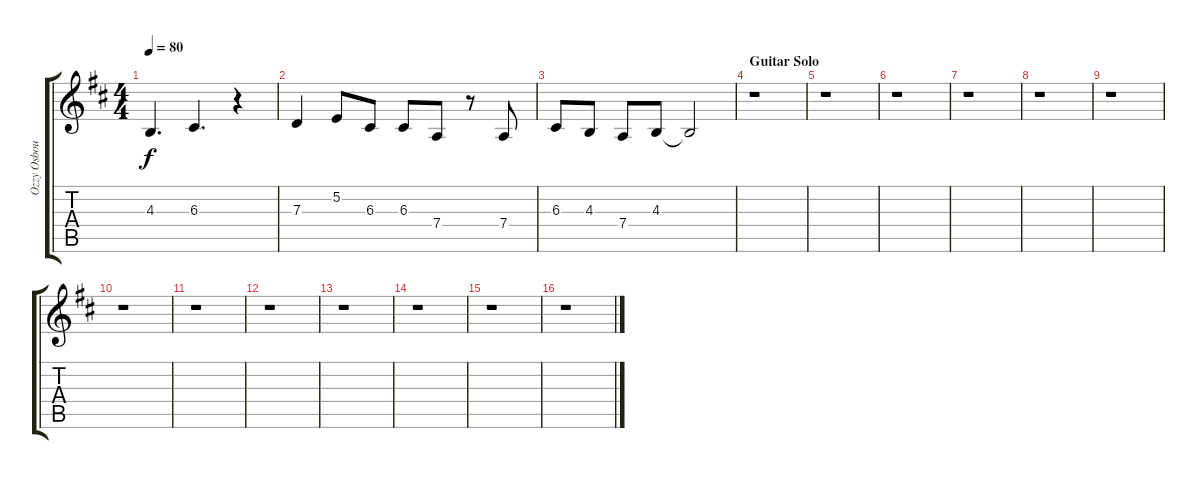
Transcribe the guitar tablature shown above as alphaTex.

\track ("Ozzy Osbourne" "Ozzy Osbou") {instrument lead2sawtooth}
\staff {score tabs}
\tuning (E4 B3 G3 D3 A2 E2) {hide}
\ts (4 4)
\tempo 80
\clef g2
\ks bminor
4.3.4{d dy f} 6.3.4{d} r.4 |
7.3.4 5.2.8 6.3.8 6.3.8 7.4.8 r.8 7.4.8 |
6.3.8 4.3.8 7.4.8 4.3.8 4.3{t}.2 |
\section ("" "Guitar Solo")
r.1 |
r.1 |
r.1 |
r.1 |
r.1 |
r.1 |
r.1 |
r.1 |
r.1 |
r.1 |
r.1 |
r.1 |
r.1
